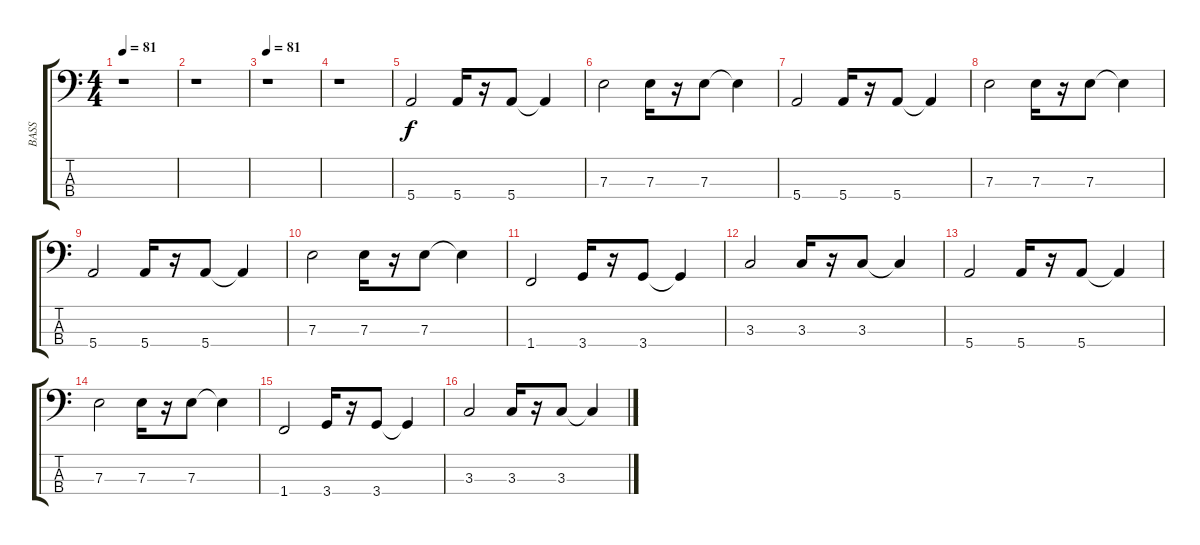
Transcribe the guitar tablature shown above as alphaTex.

\track ("BASS" "BASS") {instrument electricbassfinger}
\staff {score tabs}
\tuning (G2 D2 A1 E1) {hide}
\ts (4 4)
\tempo 81
\clef f4
\ks c
r.1{dy f instrument electricbassfinger} |
r.1 |
\tempo 81
r.1 |
r.1 |
5.4.2 5.4.16 r.16 5.4.8 5.4{t}.4 |
7.3.2 7.3.16 r.16 7.3.8 7.3{t}.4 |
5.4.2 5.4.16 r.16 5.4.8 5.4{t}.4 |
7.3.2 7.3.16 r.16 7.3.8 7.3{t}.4 |
5.4.2 5.4.16 r.16 5.4.8 5.4{t}.4 |
7.3.2 7.3.16 r.16 7.3.8 7.3{t}.4 |
1.4.2 3.4.16 r.16 3.4.8 3.4{t}.4 |
3.3.2 3.3.16 r.16 3.3.8 3.3{t}.4 |
5.4.2 5.4.16 r.16 5.4.8 5.4{t}.4 |
7.3.2 7.3.16 r.16 7.3.8 7.3{t}.4 |
1.4.2 3.4.16 r.16 3.4.8 3.4{t}.4 |
3.3.2 3.3.16 r.16 3.3.8 3.3{t}.4
